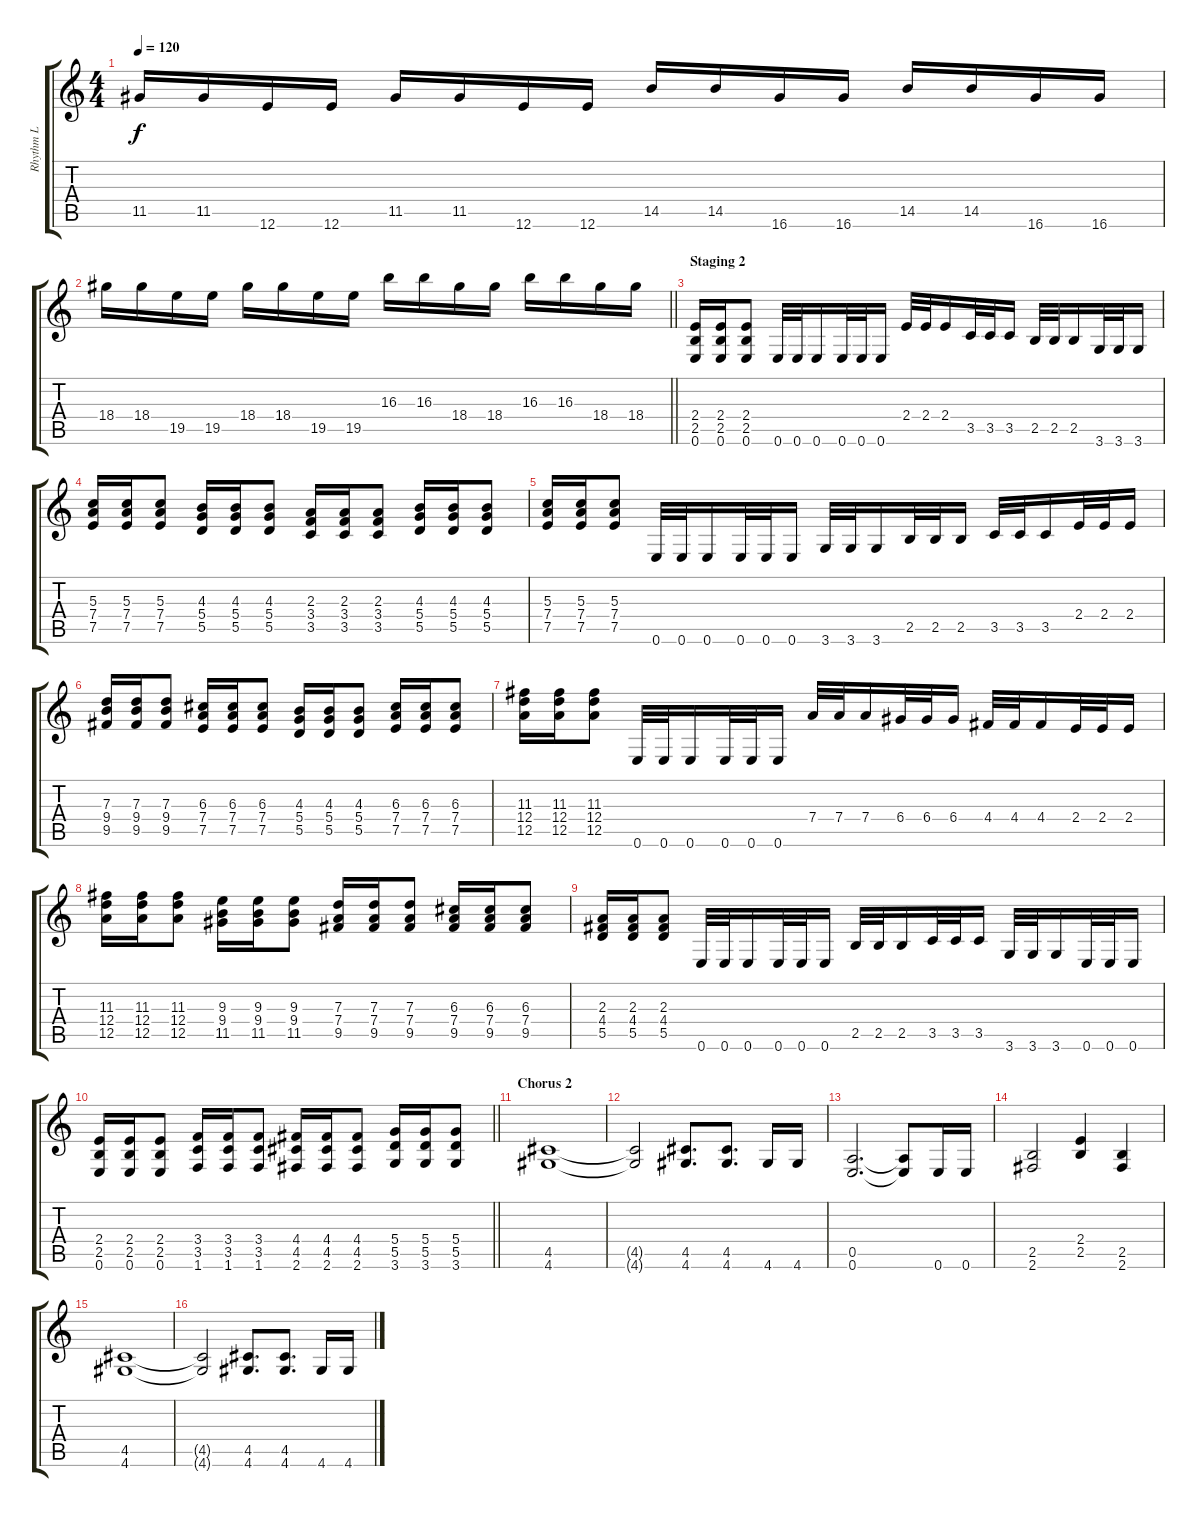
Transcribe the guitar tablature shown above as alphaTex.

\track ("Rhythm L" "Rhythm L") {instrument distortionguitar}
\staff {score tabs}
\tuning (E4 B3 G3 D3 A2 E2) {hide}
\ts (4 4)
\tempo 120
\clef g2
\ks c
11.5.16{dy f} 11.5.16 12.6.16 12.6.16 11.5.16 11.5.16 12.6.16 12.6.16 14.5.16 14.5.16 16.6.16 16.6.16 14.5.16 14.5.16 16.6.16 16.6.16 |
\barLineRight lightlight
18.4.16 18.4.16 19.5.16 19.5.16 18.4.16 18.4.16 19.5.16 19.5.16 16.3.16 16.3.16 18.4.16 18.4.16 16.3.16 16.3.16 18.4.16 18.4.16 |
\section ("" "Staging 2")
(2.4 2.5 0.6).16 (2.4 2.5 0.6).16 (2.4 2.5 0.6).8 0.6.32 0.6.32 0.6.16 0.6.32 0.6.32 0.6.16 2.4.32 2.4.32 2.4.16 3.5.32 3.5.32 3.5.16 2.5.32 2.5.32 2.5.16 3.6.32 3.6.32 3.6.16 |
(5.3 7.4 7.5).16 (5.3 7.4 7.5).16 (5.3 7.4 7.5).8 (4.3 5.4 5.5).16 (4.3 5.4 5.5).16 (4.3 5.4 5.5).8 (2.3 3.4 3.5).16 (2.3 3.4 3.5).16 (2.3 3.4 3.5).8 (4.3 5.4 5.5).16 (4.3 5.4 5.5).16 (4.3 5.4 5.5).8 |
(5.3 7.4 7.5).16 (5.3 7.4 7.5).16 (5.3 7.4 7.5).8 0.6.32 0.6.32 0.6.16 0.6.32 0.6.32 0.6.16 3.6.32 3.6.32 3.6.16 2.5.32 2.5.32 2.5.16 3.5.32 3.5.32 3.5.16 2.4.32 2.4.32 2.4.16 |
(7.3 9.4 9.5).16 (7.3 9.4 9.5).16 (7.3 9.4 9.5).8 (6.3 7.4 7.5).16 (6.3 7.4 7.5).16 (6.3 7.4 7.5).8 (4.3 5.4 5.5).16 (4.3 5.4 5.5).16 (4.3 5.4 5.5).8 (6.3 7.4 7.5).16 (6.3 7.4 7.5).16 (6.3 7.4 7.5).8 |
(11.3 12.4 12.5).16 (11.3 12.4 12.5).16 (11.3 12.4 12.5).8 0.6.32 0.6.32 0.6.16 0.6.32 0.6.32 0.6.16 7.4.32 7.4.32 7.4.16 6.4.32 6.4.32 6.4.16 4.4.32 4.4.32 4.4.16 2.4.32 2.4.32 2.4.16 |
(11.3 12.4 12.5).16 (11.3 12.4 12.5).16 (11.3 12.4 12.5).8 (9.3 9.4 11.5).16 (9.3 9.4 11.5).16 (9.3 9.4 11.5).8 (7.3 7.4 9.5).16 (7.3 7.4 9.5).16 (7.3 7.4 9.5).8 (6.3 7.4 9.5).16 (6.3 7.4 9.5).16 (6.3 7.4 9.5).8 |
(2.3 4.4 5.5).16 (2.3 4.4 5.5).16 (2.3 4.4 5.5).8 0.6.32 0.6.32 0.6.16 0.6.32 0.6.32 0.6.16 2.5.32 2.5.32 2.5.16 3.5.32 3.5.32 3.5.16 3.6.32 3.6.32 3.6.16 0.6.32 0.6.32 0.6.16 |
\barLineRight lightlight
(2.4 2.5 0.6).16 (2.4 2.5 0.6).16 (2.4 2.5 0.6).8 (3.4 3.5 1.6).16 (3.4 3.5 1.6).16 (3.4 3.5 1.6).8 (4.4 4.5 2.6).16 (4.4 4.5 2.6).16 (4.4 4.5 2.6).8 (5.4 5.5 3.6).16 (5.4 5.5 3.6).16 (5.4 5.5 3.6).8 |
\section ("" "Chorus 2")
(4.5 4.6).1 |
(4.5{t} 4.6{t}).2 (4.5 4.6).8{d} (4.5 4.6).8{d} 4.6.16 4.6.16 |
(0.5 0.6).2{d} (0.5{t} 0.6{t}).8 0.6.16 0.6.16 |
(2.5 2.6).2 (2.4 2.5).4 (2.5 2.6).4 |
(4.5 4.6).1 |
(4.5{t} 4.6{t}).2 (4.5 4.6).8{d} (4.5 4.6).8{d} 4.6.16 4.6.16
